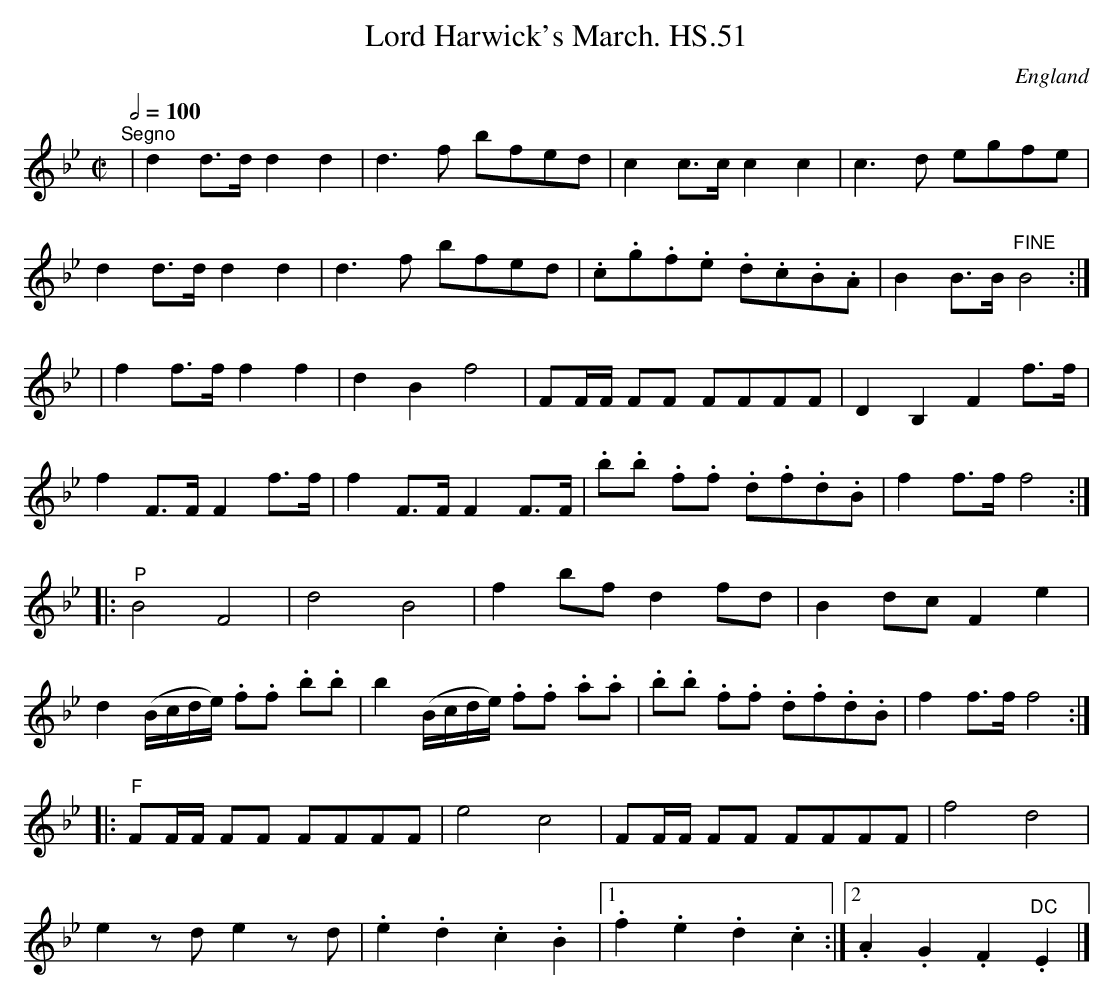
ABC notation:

X:1
T:Lord Harwick's March. HS.51
M:C|
L:1/8
Q:1/2=100
O:England
K:Bb major
"^Segno"|d2d>dd2d2|d3f bfed|c2c>cc2c2|c3d egfe|!
d2d>dd2d2|d3f bfed|.c.g.f.e .d.c.B.A|B2B>B"^FINE"B4:|!
|f2f>ff2f2|d2B2f4|FF/F/ FF FFFF|D2B,2F2f>f|!
f2 F>FF2f>f|f2 F>FF2F>F|.b.b .f.f .d.f.d.B|f2f>ff4:|!
|:"^P"B4F4|d4B4|f2bfd2fd|B2dcF2e2|!
d2 (B/c/d/e/) .f.f .b.b|b2(B/c/d/e/) .f.f .a.a|\
.b.b .f.f .d.f.d.B|f2f>ff4:|!
|:"^F"FF/F/ FF FFFF|e4c4|FF/F/ FF FFFF|f4d4|!
e2zde2zd|.e2.d2.c2.B2|1.f2.e2.d2.c2:|2.A2.G2.F2."^DC"E2|]
